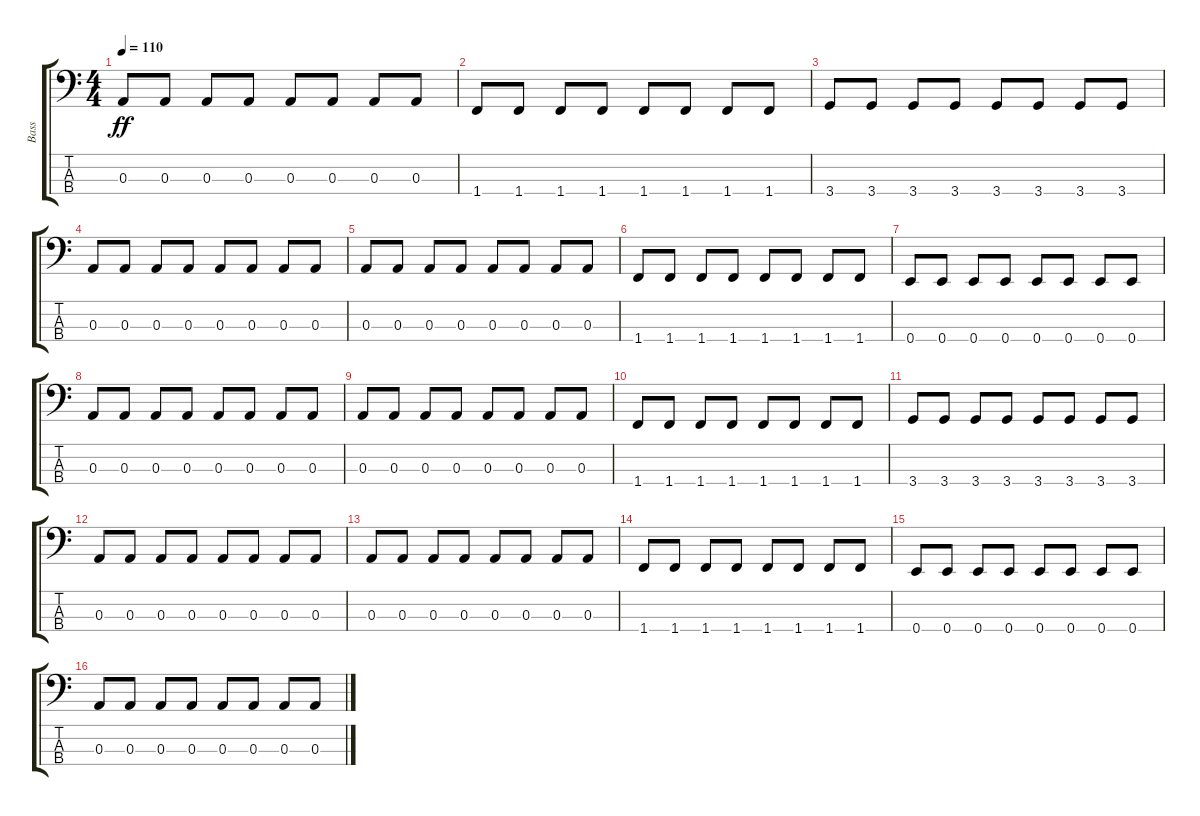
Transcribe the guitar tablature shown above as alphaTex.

\track ("Bass" "Bass") {instrument electricbasspick}
\staff {score tabs}
\tuning (G2 D2 A1 E1) {hide}
\ts (4 4)
\tempo 110
\clef f4
\ks c
0.3.8{dy ff} 0.3.8 0.3.8 0.3.8 0.3.8 0.3.8 0.3.8 0.3.8 |
1.4.8 1.4.8 1.4.8 1.4.8 1.4.8 1.4.8 1.4.8 1.4.8 |
3.4.8 3.4.8 3.4.8 3.4.8 3.4.8 3.4.8 3.4.8 3.4.8 |
0.3.8 0.3.8 0.3.8 0.3.8 0.3.8 0.3.8 0.3.8 0.3.8 |
0.3.8 0.3.8 0.3.8 0.3.8 0.3.8 0.3.8 0.3.8 0.3.8 |
1.4.8 1.4.8 1.4.8 1.4.8 1.4.8 1.4.8 1.4.8 1.4.8 |
0.4.8 0.4.8 0.4.8 0.4.8 0.4.8 0.4.8 0.4.8 0.4.8 |
0.3.8 0.3.8 0.3.8 0.3.8 0.3.8 0.3.8 0.3.8 0.3.8 |
0.3.8 0.3.8 0.3.8 0.3.8 0.3.8 0.3.8 0.3.8 0.3.8 |
1.4.8 1.4.8 1.4.8 1.4.8 1.4.8 1.4.8 1.4.8 1.4.8 |
3.4.8 3.4.8 3.4.8 3.4.8 3.4.8 3.4.8 3.4.8 3.4.8 |
0.3.8 0.3.8 0.3.8 0.3.8 0.3.8 0.3.8 0.3.8 0.3.8 |
0.3.8 0.3.8 0.3.8 0.3.8 0.3.8 0.3.8 0.3.8 0.3.8 |
1.4.8 1.4.8 1.4.8 1.4.8 1.4.8 1.4.8 1.4.8 1.4.8 |
0.4.8 0.4.8 0.4.8 0.4.8 0.4.8 0.4.8 0.4.8 0.4.8 |
0.3.8 0.3.8 0.3.8 0.3.8 0.3.8 0.3.8 0.3.8 0.3.8
